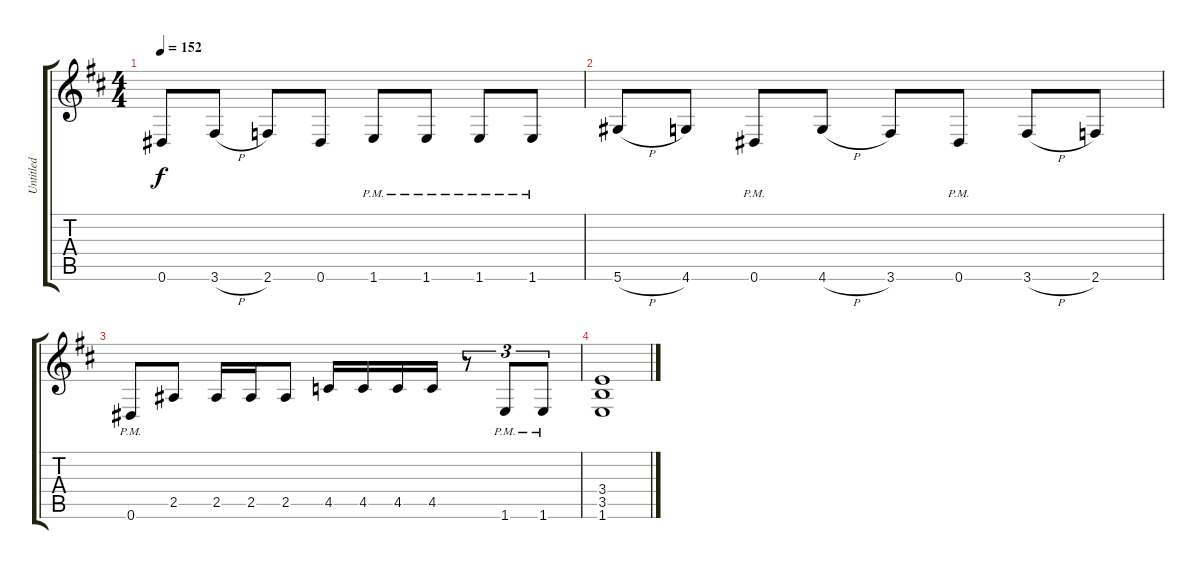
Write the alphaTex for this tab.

\track ("Untitled" "Untitled") {instrument distortionguitar}
\staff {score tabs}
\tuning (Eb4 Bb3 Gb3 Db3 Ab2 Eb2) {hide}
\ts (4 4)
\tempo 152
\clef g2
\ks d
0.6.8{dy f} 3.6{h}.8 2.6.8 0.6.8 1.6{pm}.8 1.6{pm}.8 1.6{pm}.8 1.6{pm}.8 |
5.6{h}.8 4.6.8 0.6{pm}.8 4.6{h}.8 3.6.8 0.6{pm}.8 3.6{h}.8 2.6.8 |
0.6{pm}.8 2.5.8 2.5.16 2.5.16 2.5.8 4.5.16 4.5.16 4.5.16 4.5.16 r.8{tu (3 2)} 1.6{pm}.8{tu (3 2)} 1.6{pm}.8{tu (3 2)} |
(3.4 3.5 1.6).1
